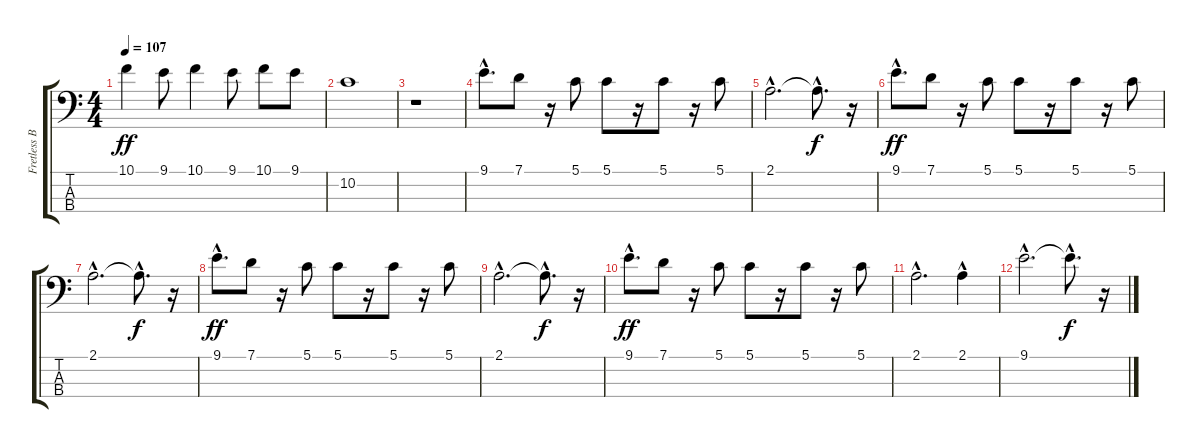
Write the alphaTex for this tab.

\track ("Fretless Bass" "Fretless B") {instrument fretlessbass}
\staff {score tabs}
\tuning (G2 D2 A1 E1) {hide}
\ts (4 4)
\tempo 107
\clef f4
\ks c
10.1.4{dy ff} 9.1.8 10.1.4 9.1.8 10.1.8 9.1.8 |
10.2.1 |
r.1 |
9.1{hac}.8{d balance 16} 7.1.8 r.16 5.1.8 5.1.8 r.16 5.1.8 r.16 5.1.8 |
2.1{hac}.2{d} 2.1{hac t}.8{d dy f} r.16 |
9.1{hac}.8{d dy ff} 7.1.8 r.16 5.1.8 5.1.8 r.16 5.1.8 r.16 5.1.8 |
2.1{hac}.2{d} 2.1{hac t}.8{d dy f} r.16 |
9.1{hac}.8{d dy ff} 7.1.8 r.16 5.1.8 5.1.8 r.16 5.1.8 r.16 5.1.8 |
2.1{hac}.2{d} 2.1{hac t}.8{d dy f} r.16 |
9.1{hac}.8{d dy ff} 7.1.8 r.16 5.1.8 5.1.8 r.16 5.1.8 r.16 5.1.8 |
2.1{hac}.2{d} 2.1{hac}.4 |
9.1{hac}.2{d} 9.1{hac t}.8{d dy f} r.16
